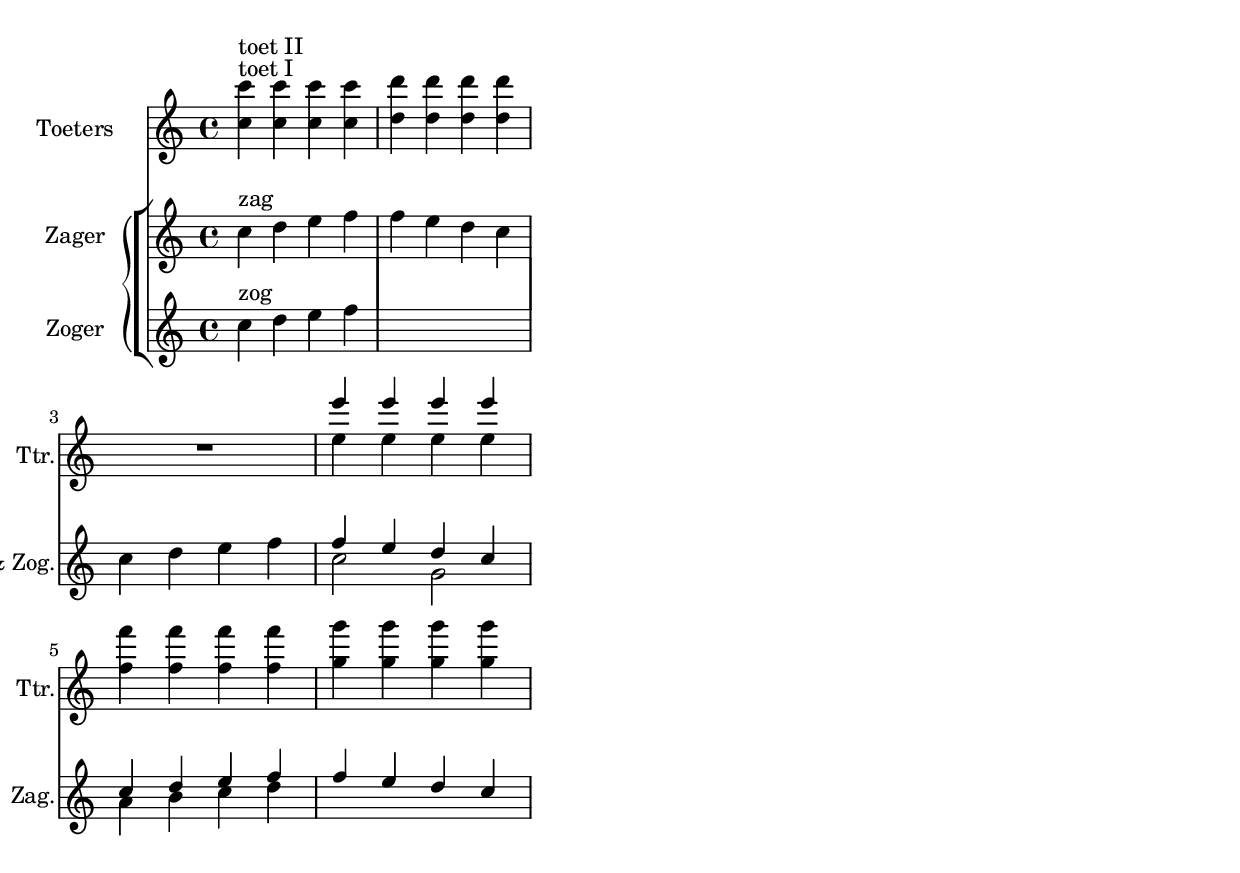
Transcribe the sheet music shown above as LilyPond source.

\version "1.3.146"

\header {
texidoc = "Hara kiri staves disappear when empty "
}


% todo: use partcombine?, junk?

toeterI =  \notes\relative c <{
		\property Staff.instrument = #"Toeters"
		\property Staff.instr = #"Ttr." }
	\context Voice = lower { \stemDown s1*6 }
	\context Voice = upper { \stemUp s1*6 }
	\context Voice = together  { 

	c'''4^"toet I" c c c 
	d d d d \break
	R1 
	\context Voice = upper {
		e4 e e e \break }
	f f f f
	g g g g 
}>

toeterIi =  \notes \relative c \context Voice = together { 
	c''4^"toet II" c c c 
	d d d d 
	R1 
	\context Voice = lower {
		\stemDown 
		e4 e e e 
        }
	f f f f 
	g g g g
}

toeters =  \context Staff = toeters <
	\toeterI
	\toeterIi
>
 
zager =  \context Staff = zager \notes \relative c'' {
	\clef treble
	\property Staff.instrument = #"Zager"
	\property Staff.instr = #"Zag."
	c4^"zag" d e f 
	\property Staff.instr = #"Zag. \\& Zog."
	f e d c 
	c d e f 
	\property Staff.instr = #"Zag."
	\stemUp
	f e d c 
	c d e f 
	f e d c
}

zoger =  \context Staff = zoger \notes \relative c'' {
	\clef treble
	\property Staff.instrument = #"Zoger"
	\property Staff.instr = #"Zog."
	c4^"zog" d e f 
	\skip 1*2

	\translator Staff=zager
	\stemDown 
	c2 g2
	
	a4 b c d 
	\skip 1*1
}

zagers =  \context GrandStaff <
	\zager
	\zoger
>
 
\score{
	<
		\context StaffGroup = toeters <
			\toeters
		>
		\context StaffGroup = zagers <
			\zagers
		>
	>
	\paper{
		linewidth = 80.0\mm
		\translator { \HaraKiriStaffContext }
%uh?
		\translator { \OrchestralScoreContext }
%		\translator { \OrchestralPartStaffContext }
	}
}


